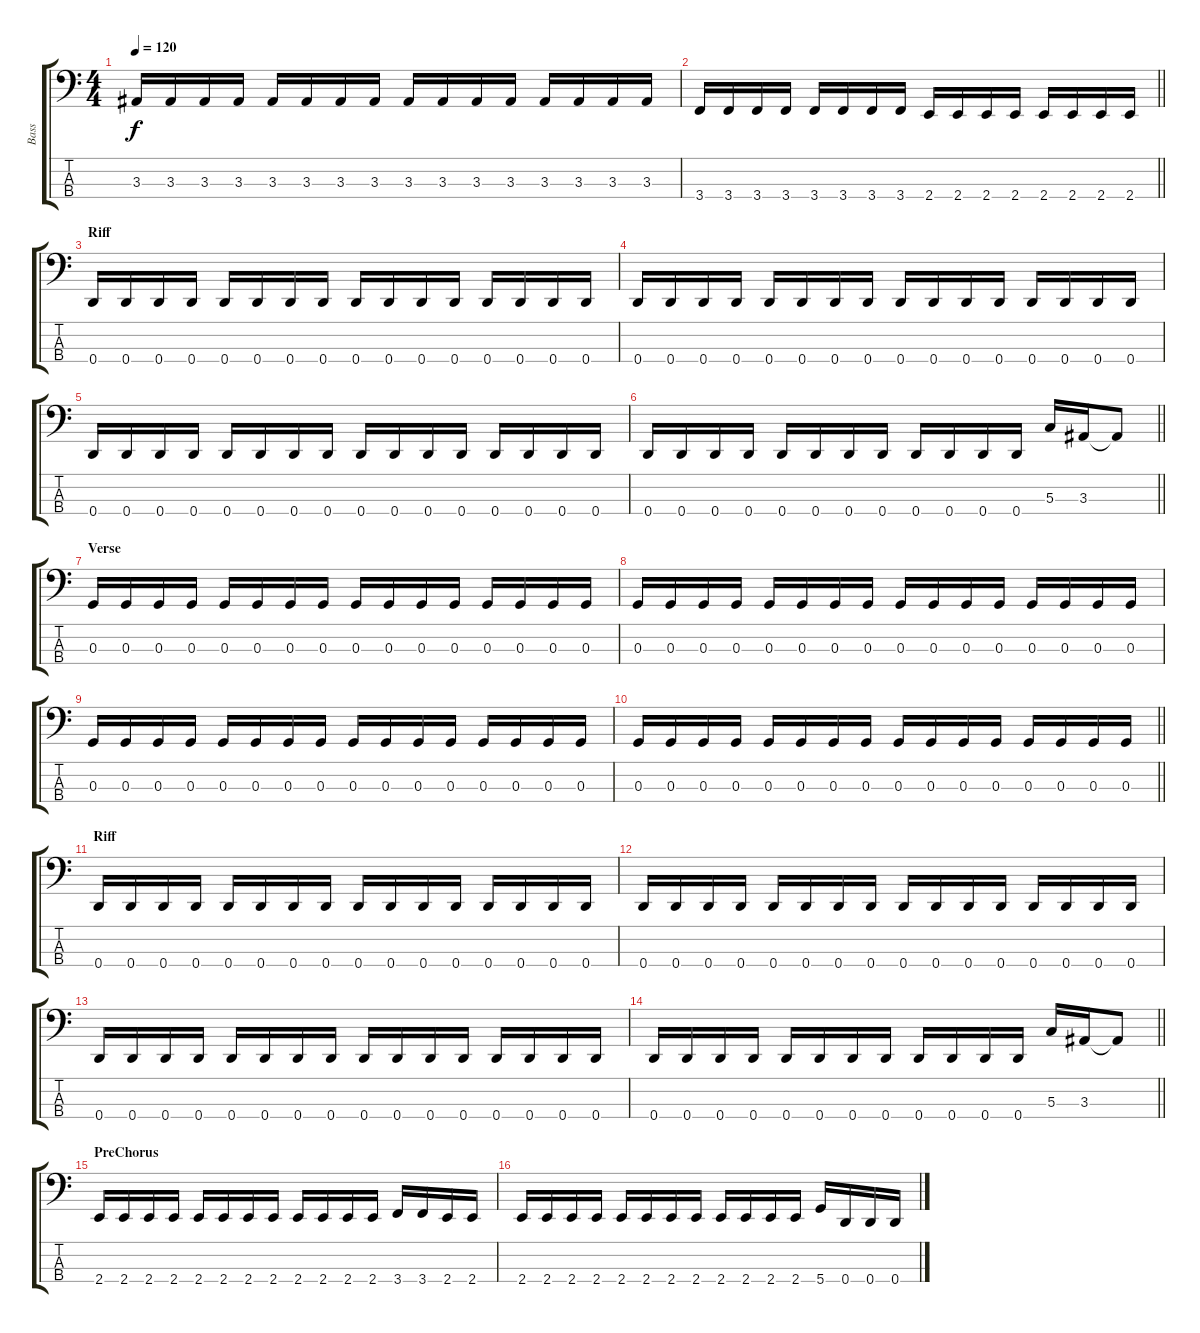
\track ("Bass" "Bass") {instrument electricbasspick}
\staff {score tabs}
\tuning (F2 C2 G1 D1) {hide}
\ts (4 4)
\tempo 120
\clef f4
\ks c
3.3.16{dy f} 3.3.16 3.3.16 3.3.16 3.3.16 3.3.16 3.3.16 3.3.16 3.3.16 3.3.16 3.3.16 3.3.16 3.3.16 3.3.16 3.3.16 3.3.16 |
\barLineRight lightlight
3.4.16 3.4.16 3.4.16 3.4.16 3.4.16 3.4.16 3.4.16 3.4.16 2.4.16 2.4.16 2.4.16 2.4.16 2.4.16 2.4.16 2.4.16 2.4.16 |
\section ("" "Riff")
0.4.16 0.4.16 0.4.16 0.4.16 0.4.16 0.4.16 0.4.16 0.4.16 0.4.16 0.4.16 0.4.16 0.4.16 0.4.16 0.4.16 0.4.16 0.4.16 |
0.4.16 0.4.16 0.4.16 0.4.16 0.4.16 0.4.16 0.4.16 0.4.16 0.4.16 0.4.16 0.4.16 0.4.16 0.4.16 0.4.16 0.4.16 0.4.16 |
0.4.16 0.4.16 0.4.16 0.4.16 0.4.16 0.4.16 0.4.16 0.4.16 0.4.16 0.4.16 0.4.16 0.4.16 0.4.16 0.4.16 0.4.16 0.4.16 |
\barLineRight lightlight
0.4.16 0.4.16 0.4.16 0.4.16 0.4.16 0.4.16 0.4.16 0.4.16 0.4.16 0.4.16 0.4.16 0.4.16 5.3.16 3.3.16 3.3{t}.8 |
\section ("" "Verse")
0.3.16 0.3.16 0.3.16 0.3.16 0.3.16 0.3.16 0.3.16 0.3.16 0.3.16 0.3.16 0.3.16 0.3.16 0.3.16 0.3.16 0.3.16 0.3.16 |
0.3.16 0.3.16 0.3.16 0.3.16 0.3.16 0.3.16 0.3.16 0.3.16 0.3.16 0.3.16 0.3.16 0.3.16 0.3.16 0.3.16 0.3.16 0.3.16 |
0.3.16 0.3.16 0.3.16 0.3.16 0.3.16 0.3.16 0.3.16 0.3.16 0.3.16 0.3.16 0.3.16 0.3.16 0.3.16 0.3.16 0.3.16 0.3.16 |
\barLineRight lightlight
0.3.16 0.3.16 0.3.16 0.3.16 0.3.16 0.3.16 0.3.16 0.3.16 0.3.16 0.3.16 0.3.16 0.3.16 0.3.16 0.3.16 0.3.16 0.3.16 |
\section ("" "Riff")
0.4.16 0.4.16 0.4.16 0.4.16 0.4.16 0.4.16 0.4.16 0.4.16 0.4.16 0.4.16 0.4.16 0.4.16 0.4.16 0.4.16 0.4.16 0.4.16 |
0.4.16 0.4.16 0.4.16 0.4.16 0.4.16 0.4.16 0.4.16 0.4.16 0.4.16 0.4.16 0.4.16 0.4.16 0.4.16 0.4.16 0.4.16 0.4.16 |
0.4.16 0.4.16 0.4.16 0.4.16 0.4.16 0.4.16 0.4.16 0.4.16 0.4.16 0.4.16 0.4.16 0.4.16 0.4.16 0.4.16 0.4.16 0.4.16 |
\barLineRight lightlight
0.4.16 0.4.16 0.4.16 0.4.16 0.4.16 0.4.16 0.4.16 0.4.16 0.4.16 0.4.16 0.4.16 0.4.16 5.3.16 3.3.16 3.3{t}.8 |
\section ("" "PreChorus")
2.4.16 2.4.16 2.4.16 2.4.16 2.4.16 2.4.16 2.4.16 2.4.16 2.4.16 2.4.16 2.4.16 2.4.16 3.4.16 3.4.16 2.4.16 2.4.16 |
2.4.16 2.4.16 2.4.16 2.4.16 2.4.16 2.4.16 2.4.16 2.4.16 2.4.16 2.4.16 2.4.16 2.4.16 5.4.16 0.4.16 0.4.16 0.4.16
